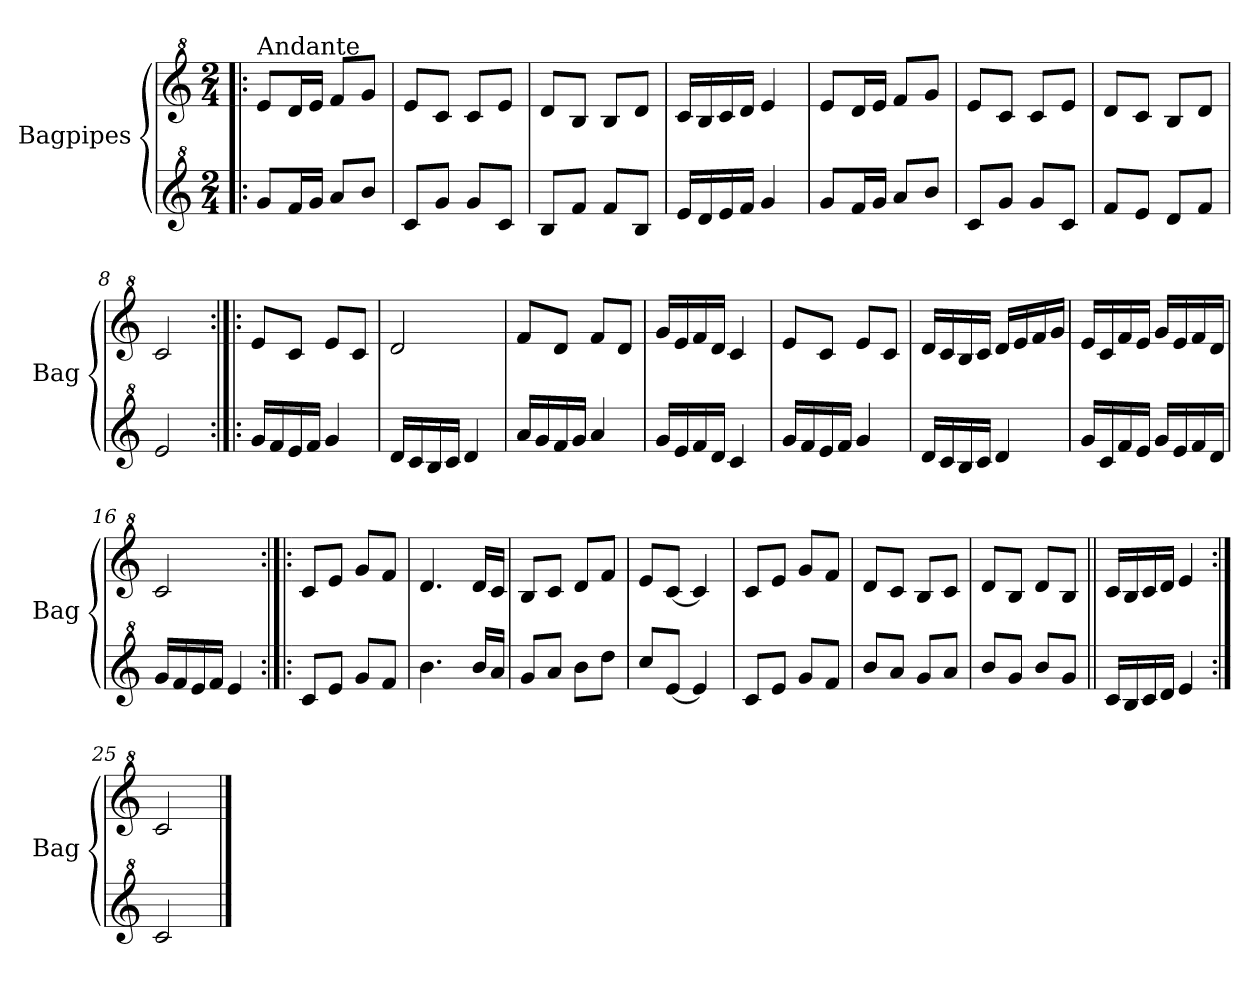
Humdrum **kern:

**kern	**kern
*part2	*part1
*staff2	*staff1
*I"Bagpipes	*I"Bagpipes
*I'Bag	*I'Bag
*clefG^2	*clefG^2
*k[]	*k[]
*C:	*C:
*M2/4	*M2/4
=1!|:	=1!|:
!	!LO:TX:a:t=Andante
8gg/L	8ee/L
16ff/L	16dd/L
16gg/JJ	16ee/JJ
8aa/L	8ff/L
8bb/J	8gg/J
=2	=2
8cc/L	8ee/L
8gg/J	8cc/J
8gg/L	8cc/L
8cc/J	8ee/J
=3	=3
8b/L	8dd/L
8ff/J	8b/J
8ff/L	8b/L
8b/J	8dd/J
=4	=4
16ee/LL	16cc/LL
16dd/	16b/
16ee/	16cc/
16ff/JJ	16dd/JJ
4gg/	4ee/
=5	=5
8gg/L	8ee/L
16ff/L	16dd/L
16gg/JJ	16ee/JJ
8aa/L	8ff/L
8bb/J	8gg/J
=6	=6
8cc/L	8ee/L
8gg/J	8cc/J
8gg/L	8cc/L
8cc/J	8ee/J
=7	=7
8ff/L	8dd/L
8ee/J	8cc/J
8dd/L	8b/L
8ff/J	8dd/J
=8	=8
2ee/	2cc/
=9:|!|:	=9:|!|:
16gg/LL	8ee/L
16ff/	.
16ee/	8cc/J
16ff/JJ	.
4gg/	8ee/L
.	8cc/J
=10	=10
16dd/LL	2dd/
16cc/	.
16b/	.
16cc/JJ	.
4dd/	.
!!LO:LB:g=z
=11	=11
16aa/LL	8ff/L
16gg/	.
16ff/	8dd/J
16gg/JJ	.
4aa/	8ff/L
.	8dd/J
=12	=12
16gg/LL	16gg/LL
16ee/	16ee/
16ff/	16ff/
16dd/JJ	16dd/JJ
4cc/	4cc/
=13	=13
16gg/LL	8ee/L
16ff/	.
16ee/	8cc/J
16ff/JJ	.
4gg/	8ee/L
.	8cc/J
=14	=14
16dd/LL	16dd/LL
16cc/	16cc/
16b/	16b/
16cc/JJ	16cc/JJ
4dd/	16dd/LL
.	16ee/
.	16ff/
.	16gg/JJ
=15	=15
16gg/LL	16ee/LL
16cc/	16cc/
16ff/	16ff/
16ee/JJ	16ee/JJ
16gg/LL	16gg/LL
16ee/	16ee/
16ff/	16ff/
16dd/JJ	16dd/JJ
=16	=16
16gg/LL	2cc/
16ff/	.
16ee/	.
16ff/JJ	.
4ee/	.
=17:|!|:	=17:|!|:
8cc/L	8cc/L
8ee/J	8ee/J
8gg/L	8gg/L
8ff/J	8ff/J
=18	=18
4.bb\	4.dd/
16bb/LL	16dd/LL
16aa/JJ	16cc/JJ
=19	=19
8gg/L	8b/L
8aa/J	8cc/J
8bb\L	8dd/L
8ddd\J	8ff/J
!!LO:LB:g=z
=20	=20
8ccc/L	8ee/L
[8ee/J	[8cc/J
4ee/]	4cc/]
=21	=21
8cc/L	8cc/L
8ee/J	8ee/J
8gg/L	8gg/L
8ff/J	8ff/J
=22	=22
8bb/L	8dd/L
8aa/J	8cc/J
8gg/L	8b/L
8aa/J	8cc/J
=23	=23
8bb/L	8dd/L
8gg/J	8b/J
8bb/L	8dd/L
8gg/J	8b/J
=24||	=24||
16cc/LL	16cc/LL
16b/	16b/
16cc/	16cc/
16dd/JJ	16dd/JJ
4ee/	4ee/
=25:|!	=25:|!
2cc/	2cc/
==	==
*-	*-
